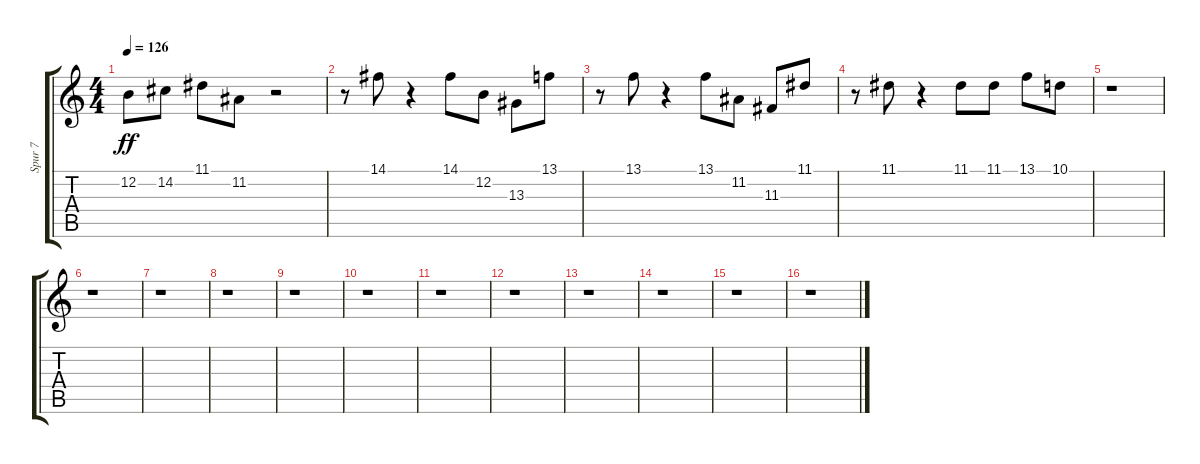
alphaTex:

\track ("Spur 7" "Spur 7") {instrument musicbox}
\staff {score tabs}
\tuning (E4 B3 G3 D3 A2 E2) {hide}
\ts (4 4)
\tempo 126
\clef g2
\ks c
12.2.8{dy ff} 14.2.8 11.1.8 11.2.8 r.2 |
r.8 14.1.8 r.4 14.1.8 12.2.8 13.3.8 13.1.8 |
r.8 13.1.8 r.4 13.1.8 11.2.8 11.3.8 11.1.8 |
r.8 11.1.8 r.4 11.1.8 11.1.8 13.1.8 10.1.8 |
r.1 |
r.1 |
r.1 |
r.1 |
r.1 |
r.1 |
r.1 |
r.1 |
r.1 |
r.1 |
r.1 |
r.1
